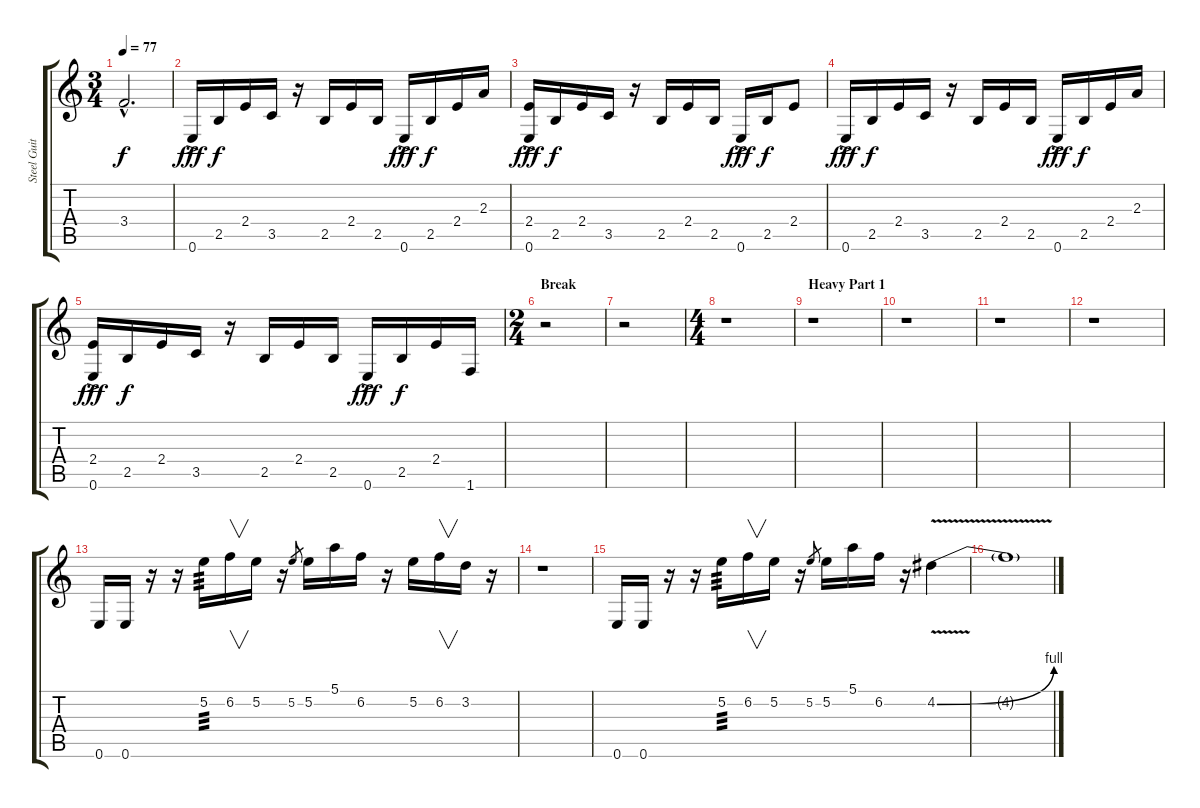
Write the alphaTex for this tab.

\track ("Steel Guitar" "Steel Guit") {instrument acousticguitarsteel}
\staff {score tabs}
\tuning (E4 B3 G3 D3 A2 E2) {hide}
\ts (3 4)
\tempo 77
\clef g2
\ks c
3.4{hac t}.2{d dy f} |
0.6{ac}.16{dy fff} 2.5.16{dy f} 2.4.16 3.5.16 r.16 2.5.16 2.4.16 2.5.16 0.6{ac}.16{dy fff} 2.5.16{dy f} 2.4.16 2.3.16 |
(2.4 0.6{ac}).16{dy fff} 2.5.16{dy f} 2.4.16 3.5.16 r.16 2.5.16 2.4.16 2.5.16 0.6{ac}.16{dy fff} 2.5.16{dy f} 2.4.8 |
0.6{ac}.16{dy fff} 2.5.16{dy f} 2.4.16 3.5.16 r.16 2.5.16 2.4.16 2.5.16 0.6{ac}.16{dy fff} 2.5.16{dy f} 2.4.16 2.3.16 |
(2.4 0.6{ac}).16{dy fff} 2.5.16{dy f} 2.4.16 3.5.16 r.16 2.5.16 2.4.16 2.5.16 0.6{ac}.16{dy fff} 2.5.16{dy f} 2.4.16 1.6.16 |
\ts (2 4)
\section ("" "Break")
r.2 |
r.2 |
\ts (4 4)
r.1 |
\section ("" "Heavy Part 1")
r.1 |
r.1 |
r.1 |
r.1 |
0.6.16{volume 12} 0.6.16 r.16 r.16 5.2.16{tp 3} 6.2.16{v} 5.2.16 r.16 5.2.8{gr} 5.2.16 5.1.16 6.2.16 r.16 5.2.16 6.2.16{v} 3.2.16 r.16 |
r.1 |
0.6.16 0.6.16 r.16 r.16 5.2.16{tp 3} 6.2.16{v} 5.2.16 r.16 5.2.8{gr} 5.2.16 5.1.16 6.2.16 r.16 4.2{be (bend 0 0 60 4) v}.4 |
4.2{t}.1
